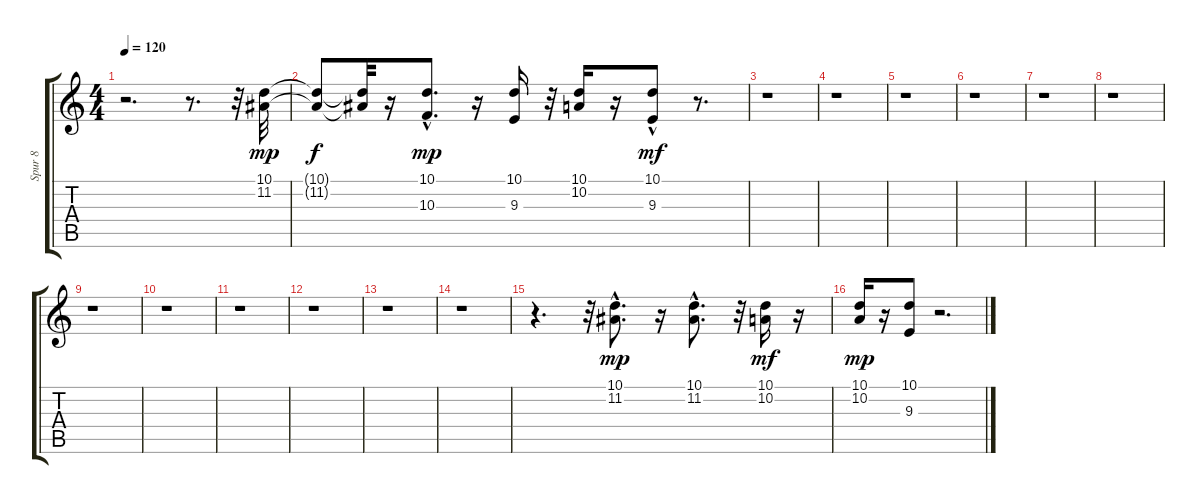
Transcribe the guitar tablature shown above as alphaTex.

\track ("Spur 8" "Spur 8") {instrument orchestrahit}
\staff {score tabs}
\tuning (E4 B3 G3 D3 A2 E2) {hide}
\ts (4 4)
\tempo 120
\clef g2
\ks c
r.2{d dy mp} r.8{d} r.32 (10.1 11.2).32 |
(10.1{t} 11.2{t}).8{dy f} (10.1{t} 11.2{t}).32 r.16 (10.1 10.3{hac}).8{d dy mp} r.16 (10.1 9.3).16 r.32 (10.1 10.2).16 r.16 (10.1 9.3{hac}).8{dy mf} r.8{d} |
r.1 |
r.1 |
r.1 |
r.1 |
r.1 |
r.1 |
r.1 |
r.1 |
r.1 |
r.1 |
r.1 |
r.1 |
r.4{d} r.32 (10.1{hac} 11.2{hac}).8{d dy mp} r.16 (10.1{hac} 11.2{hac}).8{d} r.32 (10.1 10.2).16{dy mf} r.16 |
(10.1 10.2).16{dy mp} r.16 (10.1 9.3).8 r.2{d}
